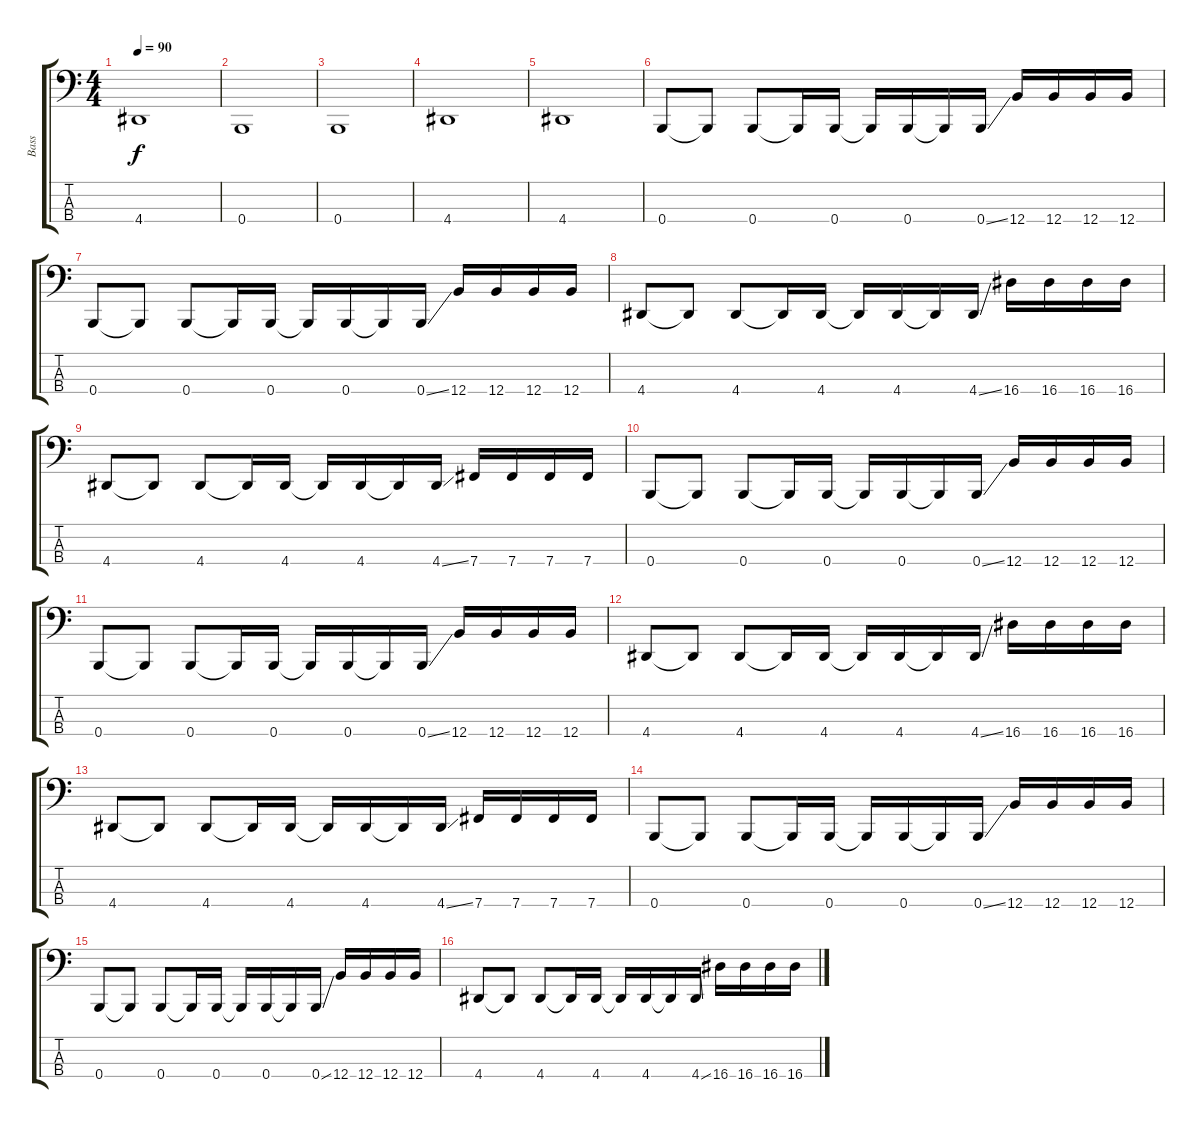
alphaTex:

\track ("Bass" "Bass") {instrument electricbasspick}
\staff {score tabs}
\tuning (E2 B1 Gb1 B0) {hide}
\ts (4 4)
\tempo 90
\clef f4
\ks c
4.4.1{dy f} |
0.4.1 |
0.4.1 |
4.4.1 |
4.4.1 |
0.4.8 0.4{t}.8 0.4.8 0.4{t}.16 0.4.16 0.4{t}.16 0.4.16 0.4{t}.16 0.4{ss}.16 12.4.16 12.4.16 12.4.16 12.4.16 |
0.4.8 0.4{t}.8 0.4.8 0.4{t}.16 0.4.16 0.4{t}.16 0.4.16 0.4{t}.16 0.4{ss}.16 12.4.16 12.4.16 12.4.16 12.4.16 |
4.4.8 4.4{t}.8 4.4.8 4.4{t}.16 4.4.16 4.4{t}.16 4.4.16 4.4{t}.16 4.4{ss}.16 16.4.16 16.4.16 16.4.16 16.4.16 |
4.4.8 4.4{t}.8 4.4.8 4.4{t}.16 4.4.16 4.4{t}.16 4.4.16 4.4{t}.16 4.4{ss}.16 7.4.16 7.4.16 7.4.16 7.4.16 |
0.4.8 0.4{t}.8 0.4.8 0.4{t}.16 0.4.16 0.4{t}.16 0.4.16 0.4{t}.16 0.4{ss}.16 12.4.16 12.4.16 12.4.16 12.4.16 |
0.4.8 0.4{t}.8 0.4.8 0.4{t}.16 0.4.16 0.4{t}.16 0.4.16 0.4{t}.16 0.4{ss}.16 12.4.16 12.4.16 12.4.16 12.4.16 |
4.4.8 4.4{t}.8 4.4.8 4.4{t}.16 4.4.16 4.4{t}.16 4.4.16 4.4{t}.16 4.4{ss}.16 16.4.16 16.4.16 16.4.16 16.4.16 |
4.4.8 4.4{t}.8 4.4.8 4.4{t}.16 4.4.16 4.4{t}.16 4.4.16 4.4{t}.16 4.4{ss}.16 7.4.16 7.4.16 7.4.16 7.4.16 |
0.4.8 0.4{t}.8 0.4.8 0.4{t}.16 0.4.16 0.4{t}.16 0.4.16 0.4{t}.16 0.4{ss}.16 12.4.16 12.4.16 12.4.16 12.4.16 |
0.4.8 0.4{t}.8 0.4.8 0.4{t}.16 0.4.16 0.4{t}.16 0.4.16 0.4{t}.16 0.4{ss}.16 12.4.16 12.4.16 12.4.16 12.4.16 |
4.4.8 4.4{t}.8 4.4.8 4.4{t}.16 4.4.16 4.4{t}.16 4.4.16 4.4{t}.16 4.4{ss}.16 16.4.16 16.4.16 16.4.16 16.4.16
